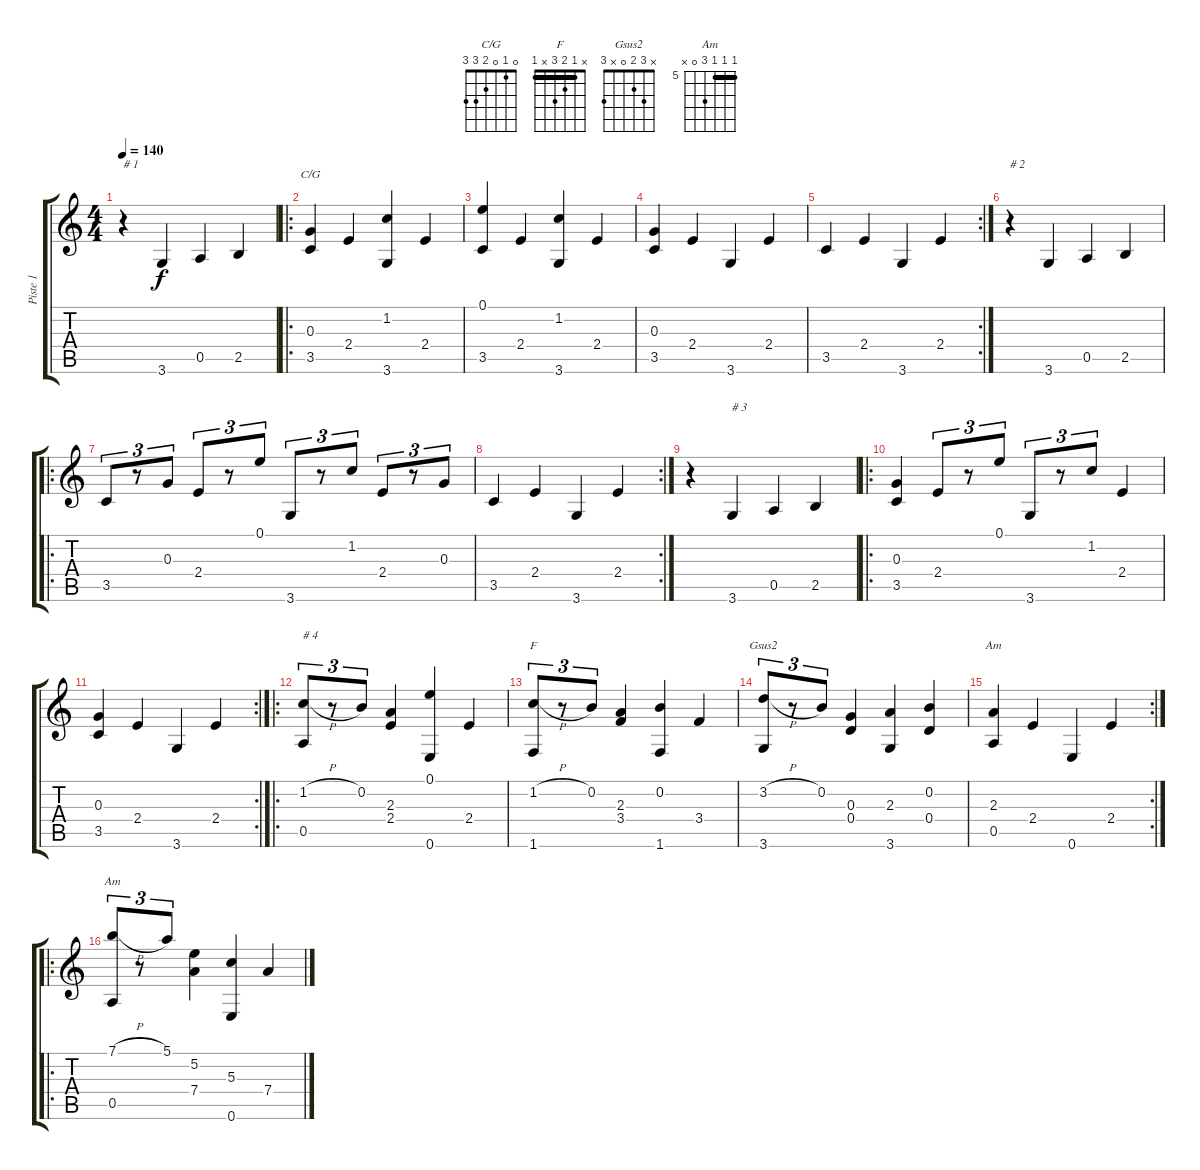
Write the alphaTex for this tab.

\track ("Piste 1" "Piste 1") {instrument acousticguitarnylon}
\staff {score tabs}
\tuning (E4 B3 G3 D3 A2 E2) {hide}
\chord ("C/G" 0 1 0 2 3 3)
\chord ("F" x 1 2 3 x 1) {barre 1}
\chord ("Gsus2" x 3 2 0 x 3)
\chord ("Am" x 1 2 2 0 x)
\chord ("Am" 5 5 5 7 0 x) {firstfret 5 barre 5}
\ts (4 4)
\tempo 140
\clef g2
\ks c
r.4{txt "# 1" dy f instrument acousticguitarnylon} 3.6.4 0.5.4 2.5.4 |
\ro
(0.3 3.5).4{ch "C/G"} 2.4.4 (1.2 3.6).4 2.4.4 |
(0.1 3.5).4 2.4.4 (1.2 3.6).4 2.4.4 |
(0.3 3.5).4 2.4.4 3.6.4 2.4.4 |
\rc 2
3.5.4 2.4.4 3.6.4 2.4.4 |
r.4{txt "# 2"} 3.6.4 0.5.4 2.5.4 |
\ro
3.5.8{tu (3 2)} r.8{tu (3 2)} 0.3.8{tu (3 2)} 2.4.8{tu (3 2)} r.8{tu (3 2)} 0.1.8{tu (3 2)} 3.6.8{tu (3 2)} r.8{tu (3 2)} 1.2.8{tu (3 2)} 2.4.8{tu (3 2)} r.8{tu (3 2)} 0.3.8{tu (3 2)} |
\rc 2
3.5.4 2.4.4 3.6.4 2.4.4 |
r.4 3.6.4{txt "# 3"} 0.5.4 2.5.4 |
\ro
(0.3 3.5).4 2.4.8{tu (3 2)} r.8{tu (3 2)} 0.1.8{tu (3 2)} 3.6.8{tu (3 2)} r.8{tu (3 2)} 1.2.8{tu (3 2)} 2.4.4 |
\rc 2
(0.3 3.5).4 2.4.4 3.6.4 2.4.4 |
\ro
(1.2{h} 0.5).8{tu (3 2) txt "# 4"} r.8{tu (3 2)} 0.2.8{tu (3 2)} (2.3 2.4).4 (0.1 0.6).4 2.4.4 |
(1.2{h} 1.6).8{tu (3 2) ch "F"} r.8{tu (3 2)} 0.2.8{tu (3 2)} (2.3 3.4).4 (0.2 1.6).4 3.4.4 |
(3.2{h} 3.6).8{tu (3 2) ch "Gsus2"} r.8{tu (3 2)} 0.2.8{tu (3 2)} (0.3 0.4).4 (2.3 3.6).4 (0.2 0.4).4 |
\rc 2
(2.3 0.5).4{ch "Am"} 2.4.4 0.6.4 2.4.4 |
\ro
(7.1{h} 0.5).8{tu (3 2) ch "Am"} r.8{tu (3 2)} 5.1.8{tu (3 2)} (5.2 7.4).4 (5.3 0.6).4 7.4.4
